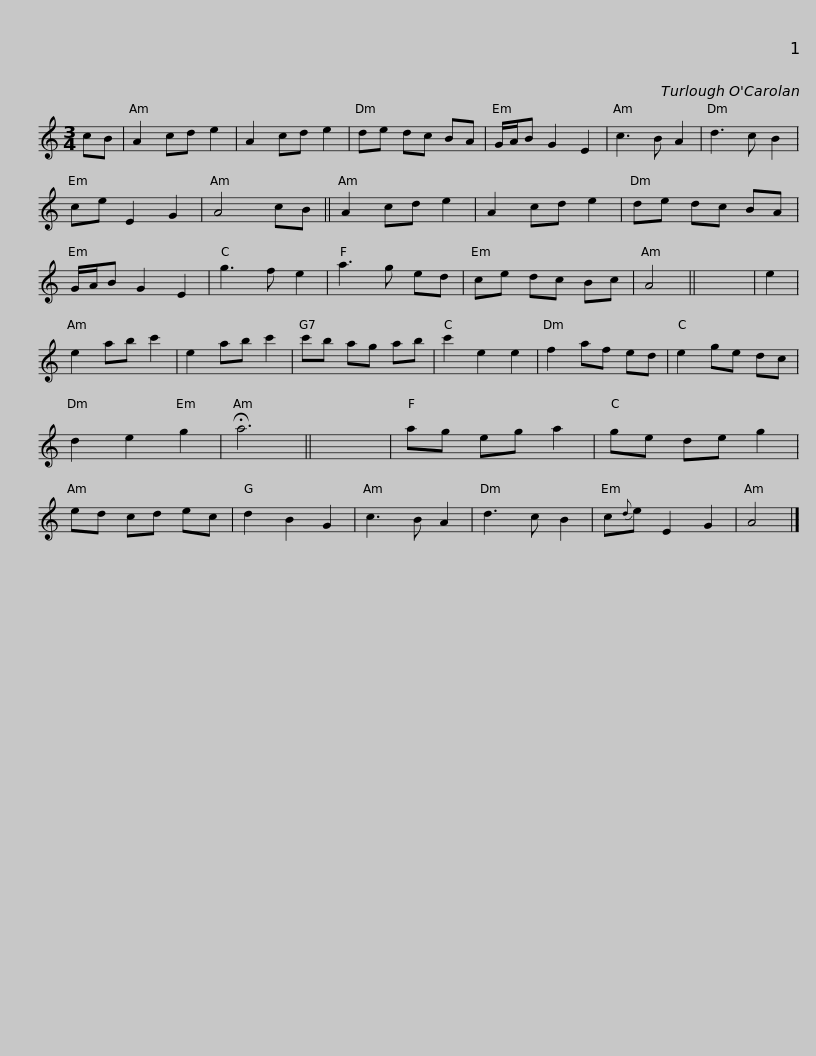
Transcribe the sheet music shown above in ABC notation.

X:1
L:1/8
M:3/4
I:linebreak $
K:C
V:1 treble
V:1
 cB | A2 cd e2 | A2 cd e2 | de dc BA | G/A/B G2 E2 | %5
 c3 B A2 | d3 c B2 | ce E2 G2 | A4 cB || A2 cd e2 |$ %10
 A2 cd e2 | de dc BA | G/A/B G2 E2 | g3 f e2 | a3 g ed | %15
 ce dc Bc | A4 || x6 | e2 | e2 ab c'2 |$ %20
 e2 ab c'2 | c'b ag ab | c'2 e2 e2 | f2 af ed | e2 ge dc | %25
 d2 e2 g2 | !fermata!a6 || x6 | ag eg a2 | ge de g2 |$ %30
 ed cd ec | d2 B2 G2 | c3 B A2 | d3 c B2 | c{d}e E2 G2 | %35
 A4 |] %36
